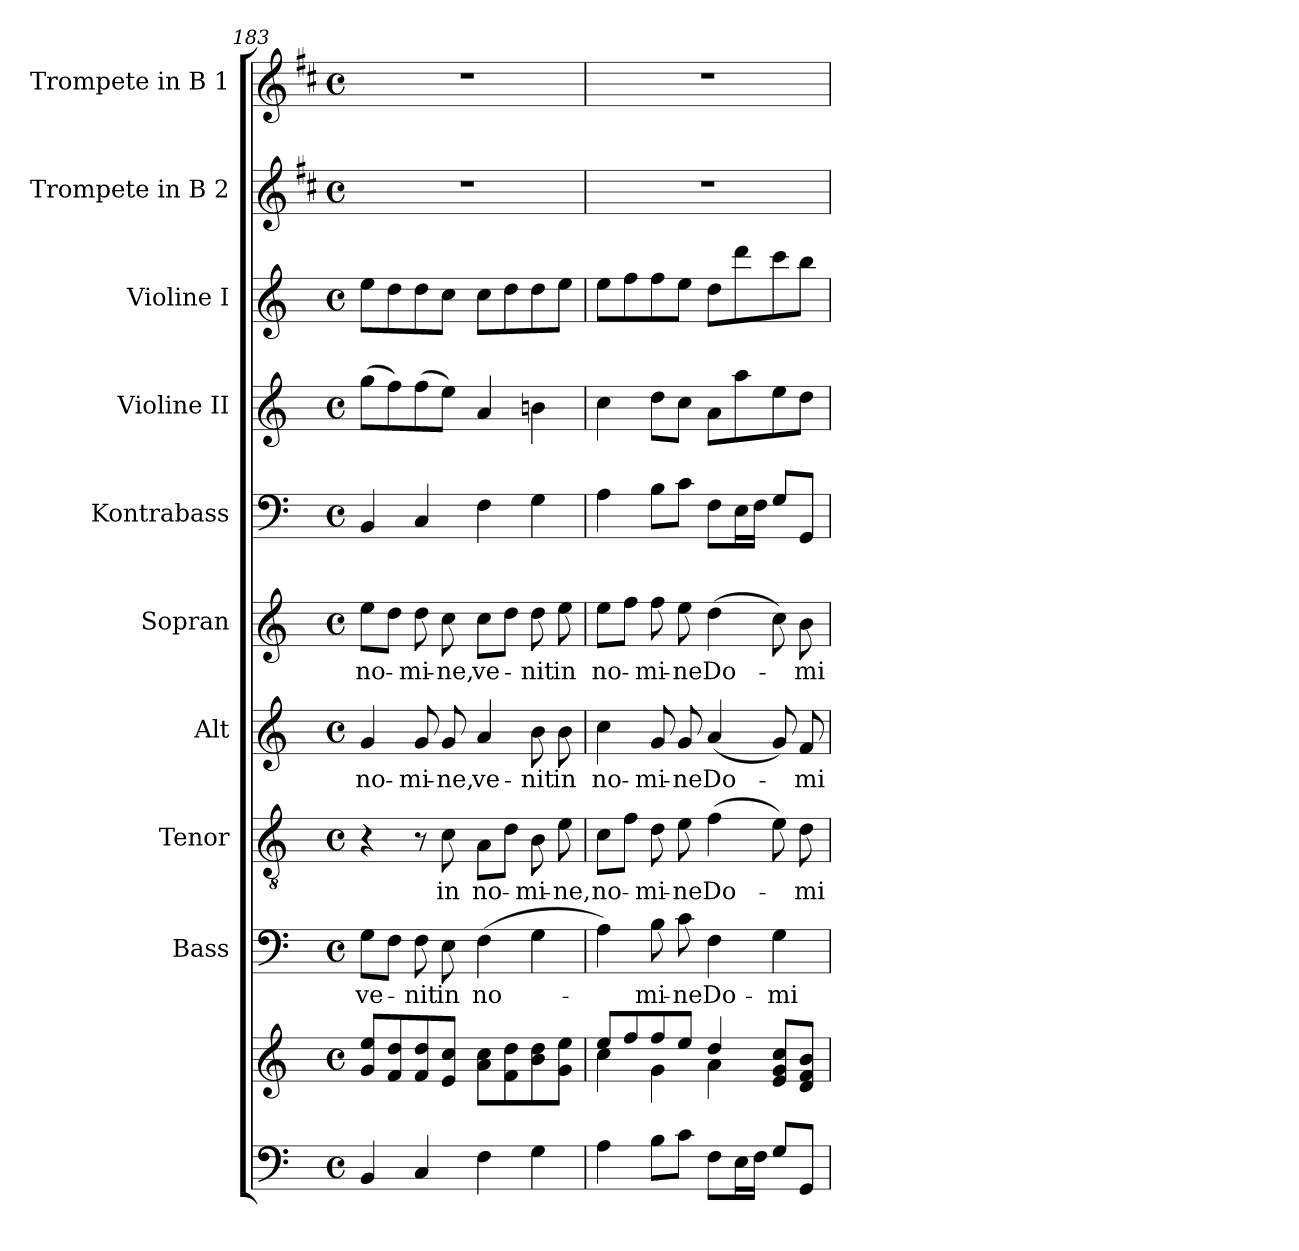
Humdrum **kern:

**kern	**kern	**kern	**text	**kern	**text	**kern	**text	**kern	**text	**kern	**kern	**kern	**kern	**kern
*part10	*part10	*part9	*part9	*part8	*part8	*part7	*part7	*part6	*part6	*part5	*part4	*part3	*part2	*part1
*staff11	*staff10	*staff9	*staff9	*staff8	*staff8	*staff7	*staff7	*staff6	*staff6	*staff5	*staff4	*staff3	*staff2	*staff1
*	*	*I"Bass	*	*I"Tenor	*	*I"Alt	*	*I"Sopran	*	*I"Kontrabass	*I"Violine II	*I"Violine I	*I"Trompete in B 2	*I"Trompete in B 1
*	*	*I'B.	*	*I'T.	*	*I'A.	*	*I'S.	*	*I'Kb.	*I'Vl. II	*I'Vl. I	*I'Tr. 2	*I'Tr. 1
*clefF4	*clefG2	*clefF4	*	*clefGv2	*	*clefG2	*	*clefG2	*	*clefF4	*clefG2	*clefG2	*clefG2	*clefG2
*	*	*	*	*	*	*	*	*	*	*ITrd7c12	*	*	*ITrd1c2	*ITrd1c2
*k[]	*k[]	*k[]	*	*k[]	*	*k[]	*	*k[]	*	*k[]	*k[]	*k[]	*k[]	*k[]
*C:	*C:	*C:	*	*C:	*	*C:	*	*C:	*	*C:	*C:	*C:	*C:	*C:
*M4/4	*M4/4	*M4/4	*	*M4/4	*	*M4/4	*	*M4/4	*	*M4/4	*M4/4	*M4/4	*M4/4	*M4/4
*met(c)	*met(c)	*met(c)	*	*met(c)	*	*met(c)	*	*met(c)	*	*met(c)	*met(c)	*met(c)	*met(c)	*met(c)
=183	=183	=183	=183	=183	=183	=183	=183	=183	=183	=183	=183	=183	=183	=183
!	!	!	!LO:LY:b	!	!	!	!LO:LY:b	!	!LO:LY:b	!	!	!	!	!
4BB/	8g/ 8ee/L	8G\L	ve-	4r	.	4g/	no-	8ee\L	no-	4BBB/	(>8gg\L	8ee\L	1r	1r
.	8f/ 8dd/	8F\J	.	.	.	.	.	8dd\J	.	.	8ff\)	8dd\	.	.
!	!	!	!LO:LY:b	!	!	!	!LO:LY:b	!	!LO:LY:b	!	!	!	!	!
4C/	8f/ 8dd/	8F\	-nit	8r	.	8g/	-mi-	8dd\	-mi-	4CC/	(>8ff\	8dd\	.	.
!	!	!	!LO:LY:b	!	!LO:LY:b	!	!LO:LY:b	!	!LO:LY:b	!	!	!	!	!
.	8e/ 8cc/J	8E\	in	8c\	in	8g/	-ne,	8cc\	-ne,	.	8ee\J)	8cc\J	.	.
!	!	!	!LO:LY:b	!	!LO:LY:b	!	!LO:LY:b	!	!LO:LY:b	!	!	!	!	!
4F\	8a\ 8cc\L	(>4F\	no-	8A\L	no-	4a/	ve-	8cc\L	ve-	4FF\	4a/	8cc\L	.	.
.	8f\ 8dd\	.	.	8d\J	.	.	.	8dd\J	.	.	.	8dd\	.	.
!	!	!	!	!	!LO:LY:b	!	!LO:LY:b	!	!LO:LY:b	!	!	!	!	!
4G\	8b\ 8dd\	4G\	.	8B\	-mi-	8b\	-nit	8dd\	-nit	4GG\	4bn\	8dd\	.	.
!	!	!	!	!	!LO:LY:b	!	!LO:LY:b	!	!LO:LY:b	!	!	!	!	!
.	8g\ 8ee\J	.	.	8e\	-ne,	8b\	in	8ee\	in	.	.	8ee\J	.	.
!!LO:PB:g=z
=184	=184	=184	=184	=184	=184	=184	=184	=184	=184	=184	=184	=184	=184	=184
*	*^	*	*	*	*	*	*	*	*	*	*	*	*	*
!	!	!	!	!	!	!LO:LY:b	!	!LO:LY:b	!	!LO:LY:b	!	!	!	!	!
4A\	8ee/L	4cc\	4A\)	.	8c\L	no-	4cc\	no-	8ee\L	no-	4AA\	4cc\	8ee\L	1r	1r
.	8ff/	.	.	.	8f\J	.	.	.	8ff\J	.	.	.	8ff\	.	.
!	!	!	!	!LO:LY:b	!	!LO:LY:b	!	!LO:LY:b	!	!LO:LY:b	!	!	!	!	!
8B\L	8ff/	4g\	8B\	-mi-	8d\	-mi-	8g/	-mi-	8ff\	-mi-	8BB\L	8dd\L	8ff\	.	.
!	!	!	!	!LO:LY:b	!	!LO:LY:b	!	!LO:LY:b	!	!LO:LY:b	!	!	!	!	!
8c\J	8ee/J	.	8c\	-ne	8e\	-ne	8g/	-ne	8ee\	-ne	8C\J	8cc\J	8ee\J	.	.
!	!	!	!	!LO:LY:b	!	!LO:LY:b	!	!LO:LY:b	!	!LO:LY:b	!	!	!	!	!
8F\L	4dd/	4a\	4F\	Do-	(>4f\	Do-	(<4a/	Do-	(>4dd\	Do-	8FF\L	8a\L	8dd\L	.	.
16E\L	.	.	.	.	.	.	.	.	.	.	16EE\L	8aa\	8ddd\	.	.
16F\JJ	.	.	.	.	.	.	.	.	.	.	16FF\JJ	.	.	.	.
!	!	!	!	!LO:LY:b	!	!	!	!	!	!	!	!	!	!	!
8G/L	8e/ 8g/ 8cc/L	4ryy	4G\	-mi-	8e\)	.	8g/)	.	8cc\)	.	8GG/L	8ee\	8ccc\	.	.
!	!	!	!	!	!	!LO:LY:b	!	!LO:LY:b	!	!LO:LY:b	!	!	!	!	!
8GG/J	8d/ 8f/ 8b/J	.	.	.	8d\	-mi-	8f/	-mi-	8b\	-mi-	8GGG/J	8dd\J	8bb\J	.	.
*	*v	*v	*	*	*	*	*	*	*	*	*	*	*	*	*
=	=	=	=	=	=	=	=	=	=	=	=	=	=	=
*-	*-	*-	*-	*-	*-	*-	*-	*-	*-	*-	*-	*-	*-	*-
